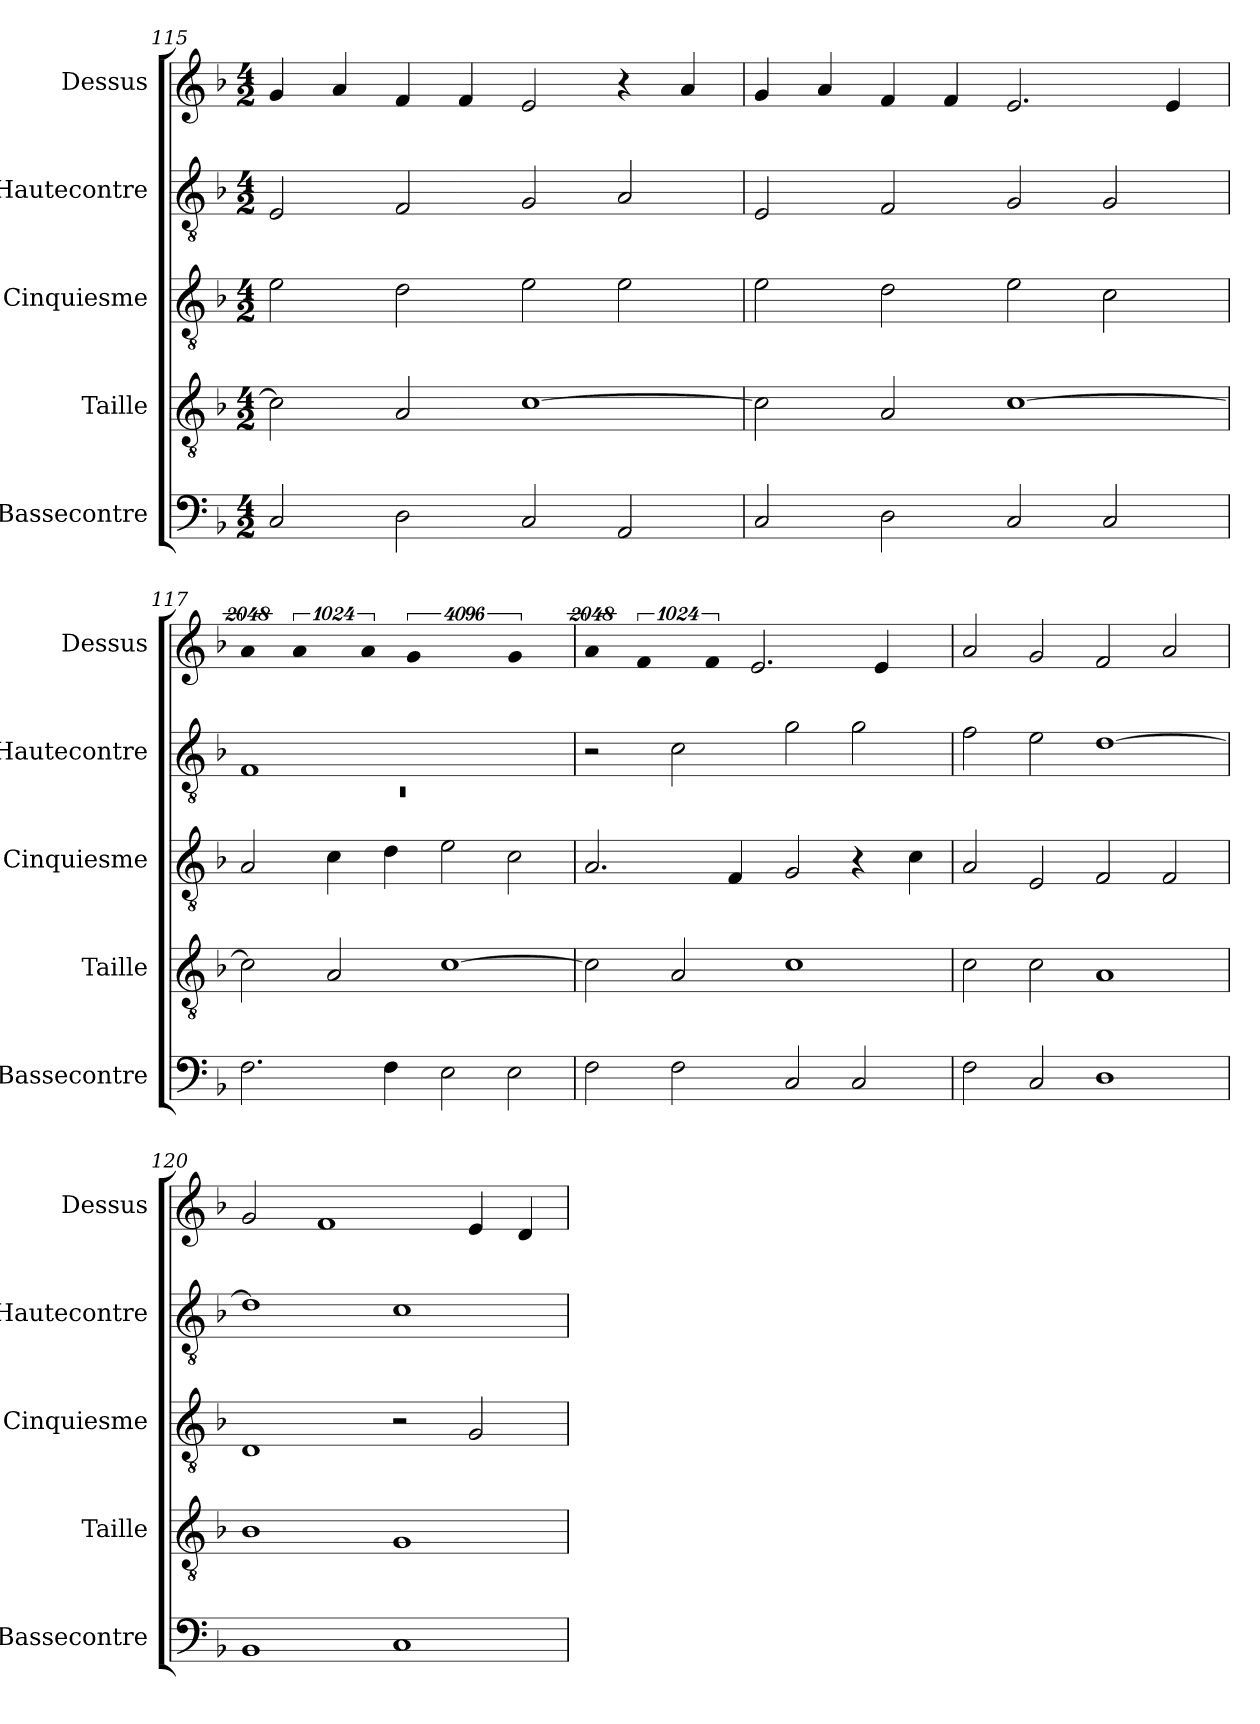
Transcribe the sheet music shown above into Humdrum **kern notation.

**kern	**kern	**kern	**kern	**kern
*part5	*part4	*part3	*part2	*part1
*staff5	*staff4	*staff3	*staff2	*staff1
*I"Bassecontre	*I"Taille	*I"Cinquiesme	*I"Hautecontre	*I"Dessus
*I'Bassecontre	*I'Taille	*I'Cinquiesme	*I'Hautecontre	*I'Dessus
*clefF4	*clefGv2	*clefGv2	*clefGv2	*clefG2
*k[b-]	*k[b-]	*k[b-]	*k[b-]	*k[b-]
*F:	*F:	*F:	*F:	*F:
*M4/2	*M4/2	*M4/2	*M4/2	*M4/2
=115	=115	=115	=115	=115
2C/	2c\]	2e\	2E/	4g/
.	.	.	.	4a/
2D\	2A/	2d\	2F/	4f/
.	.	.	.	4f/
2C/	[<1c	2e\	2G/	2e/
2AA/	.	2e\	2A/	4r
.	.	.	.	4a/
!!LO:LB:g=z
=116	=116	=116	=116	=116
2C/	2c\]	2e\	2E/	4g/
.	.	.	.	4a/
2D\	2A/	2d\	2F/	4f/
.	.	.	.	4f/
2C/	[>1c	2e\	2G/	2.e/
2C/	.	2c\	2G/	.
.	.	.	.	4e/
=117	=117	=117	=117	=117
*	*	*	*^	*
!	!	!	!	!LO:N:vis=1	!LO:N:vis=2
2.F\	2c\]	2A/	1F	0rC	4096%1365a/
!	!	!	!	!	!LO:N:vis=2
.	.	.	.	.	2048%683a/
.	2A/	4c\	.	.	.
!	!	!	!	!	!LO:N:vis=2
.	.	.	.	.	4096%1365a/
4F\	.	4d\	.	.	.
!	!	!	!	!	!LO:N:vis=1
2E\	[>1c	2e\	1ryy	.	4096%2731g
2E\	.	2c\	.	.	.
!	!	!	!	!	!LO:N:vis=2
.	.	.	.	.	4096%1365g/
*	*	*	*v	*v	*
=118	=118	=118	=118	=118
!	!	!	!	!LO:N:vis=2
2F\	2c\]	2.A/	2r	4096%1365a/
!	!	!	!	!LO:N:vis=2
.	.	.	.	2048%683f/
2F\	2A/	.	2c\	.
!	!	!	!	!LO:N:vis=2
.	.	.	.	4096%1365f/
.	.	4F/	.	.
2C/	1c	2G/	2g\	2.e/
2C/	.	4r	2g\	.
.	.	4c\	.	4e/
=119	=119	=119	=119	=119
2F\	2c\	2A/	2f\	2a/
2C/	2c\	2E/	2e\	2g/
1D	1A	2F/	[>1d	2f/
.	.	2F/	.	2a/
=120	=120	=120	=120	=120
1BB-	1B-	1D	1d]	2g/
.	.	.	.	1f
1C	1G	2r	1c	.
.	.	2G/	.	4e/
.	.	.	.	4d/
=	=	=	=	=
*-	*-	*-	*-	*-
